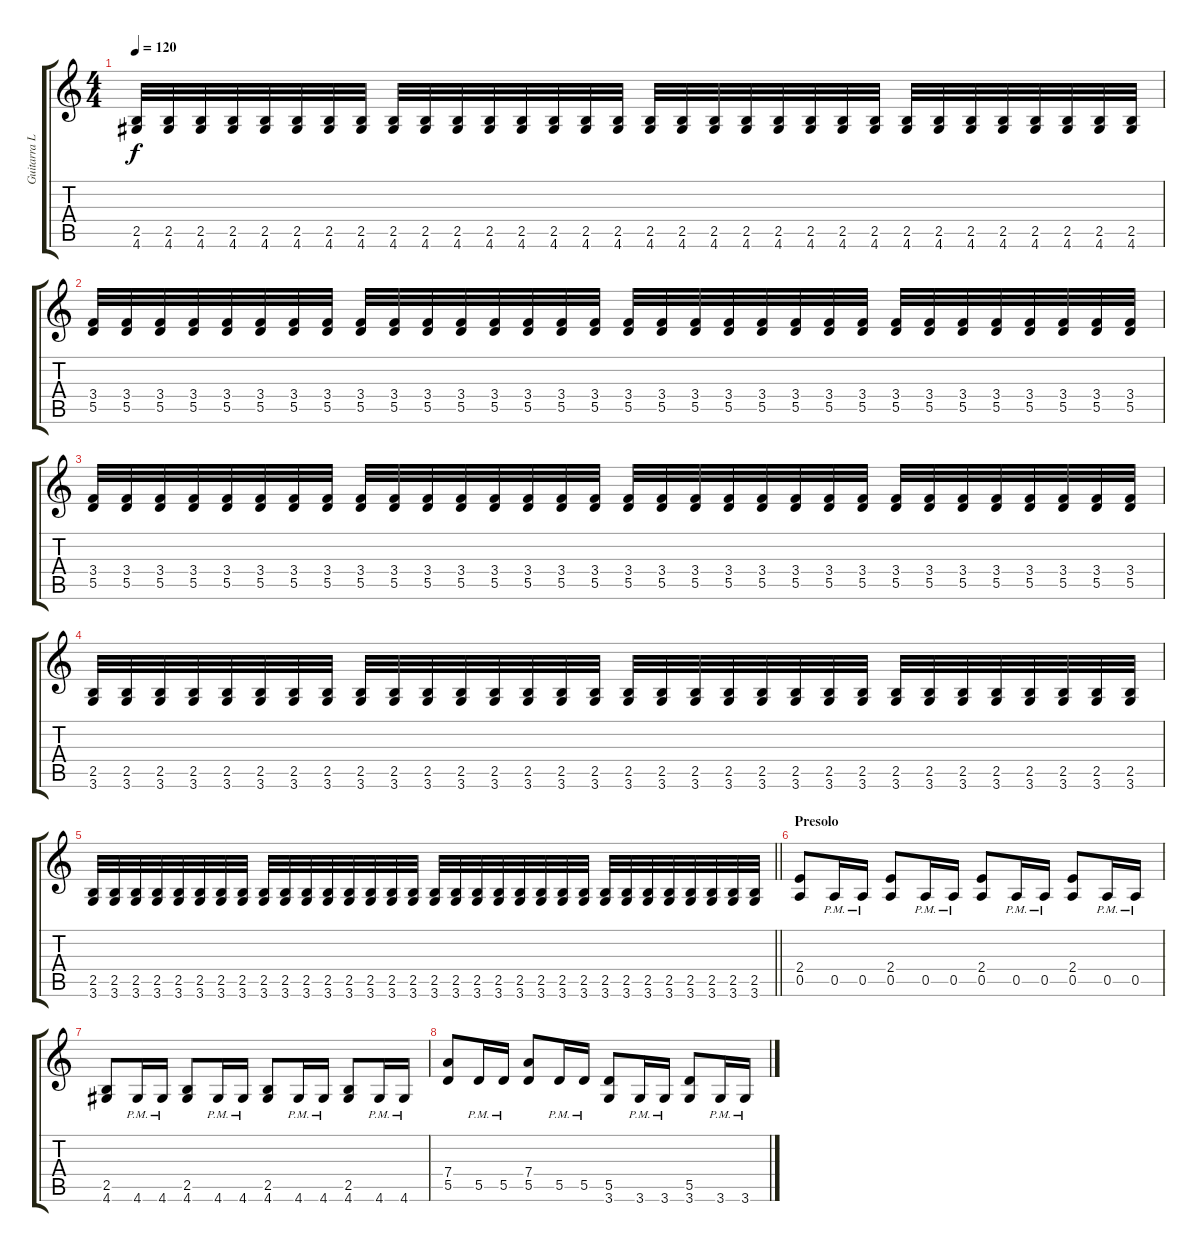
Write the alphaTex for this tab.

\track ("Guitarra Líder" "Guitarra L") {instrument distortionguitar}
\staff {score tabs}
\tuning (E4 B3 G3 D3 A2 E2) {hide}
\ts (4 4)
\tempo 120
\clef g2
\ks c
(2.5 4.6).32{dy f} (2.5 4.6).32 (2.5 4.6).32 (2.5 4.6).32 (2.5 4.6).32 (2.5 4.6).32 (2.5 4.6).32 (2.5 4.6).32 (2.5 4.6).32 (2.5 4.6).32 (2.5 4.6).32 (2.5 4.6).32 (2.5 4.6).32 (2.5 4.6).32 (2.5 4.6).32 (2.5 4.6).32 (2.5 4.6).32 (2.5 4.6).32 (2.5 4.6).32 (2.5 4.6).32 (2.5 4.6).32 (2.5 4.6).32 (2.5 4.6).32 (2.5 4.6).32 (2.5 4.6).32 (2.5 4.6).32 (2.5 4.6).32 (2.5 4.6).32 (2.5 4.6).32 (2.5 4.6).32 (2.5 4.6).32 (2.5 4.6).32 |
(3.4 5.5).32 (3.4 5.5).32 (3.4 5.5).32 (3.4 5.5).32 (3.4 5.5).32 (3.4 5.5).32 (3.4 5.5).32 (3.4 5.5).32 (3.4 5.5).32 (3.4 5.5).32 (3.4 5.5).32 (3.4 5.5).32 (3.4 5.5).32 (3.4 5.5).32 (3.4 5.5).32 (3.4 5.5).32 (3.4 5.5).32 (3.4 5.5).32 (3.4 5.5).32 (3.4 5.5).32 (3.4 5.5).32 (3.4 5.5).32 (3.4 5.5).32 (3.4 5.5).32 (3.4 5.5).32 (3.4 5.5).32 (3.4 5.5).32 (3.4 5.5).32 (3.4 5.5).32 (3.4 5.5).32 (3.4 5.5).32 (3.4 5.5).32 |
(3.4 5.5).32 (3.4 5.5).32 (3.4 5.5).32 (3.4 5.5).32 (3.4 5.5).32 (3.4 5.5).32 (3.4 5.5).32 (3.4 5.5).32 (3.4 5.5).32 (3.4 5.5).32 (3.4 5.5).32 (3.4 5.5).32 (3.4 5.5).32 (3.4 5.5).32 (3.4 5.5).32 (3.4 5.5).32 (3.4 5.5).32 (3.4 5.5).32 (3.4 5.5).32 (3.4 5.5).32 (3.4 5.5).32 (3.4 5.5).32 (3.4 5.5).32 (3.4 5.5).32 (3.4 5.5).32 (3.4 5.5).32 (3.4 5.5).32 (3.4 5.5).32 (3.4 5.5).32 (3.4 5.5).32 (3.4 5.5).32 (3.4 5.5).32 |
(2.5 3.6).32 (2.5 3.6).32 (2.5 3.6).32 (2.5 3.6).32 (2.5 3.6).32 (2.5 3.6).32 (2.5 3.6).32 (2.5 3.6).32 (2.5 3.6).32 (2.5 3.6).32 (2.5 3.6).32 (2.5 3.6).32 (2.5 3.6).32 (2.5 3.6).32 (2.5 3.6).32 (2.5 3.6).32 (2.5 3.6).32 (2.5 3.6).32 (2.5 3.6).32 (2.5 3.6).32 (2.5 3.6).32 (2.5 3.6).32 (2.5 3.6).32 (2.5 3.6).32 (2.5 3.6).32 (2.5 3.6).32 (2.5 3.6).32 (2.5 3.6).32 (2.5 3.6).32 (2.5 3.6).32 (2.5 3.6).32 (2.5 3.6).32 |
\barLineRight lightlight
(2.5 3.6).32 (2.5 3.6).32 (2.5 3.6).32 (2.5 3.6).32 (2.5 3.6).32 (2.5 3.6).32 (2.5 3.6).32 (2.5 3.6).32 (2.5 3.6).32 (2.5 3.6).32 (2.5 3.6).32 (2.5 3.6).32 (2.5 3.6).32 (2.5 3.6).32 (2.5 3.6).32 (2.5 3.6).32 (2.5 3.6).32 (2.5 3.6).32 (2.5 3.6).32 (2.5 3.6).32 (2.5 3.6).32 (2.5 3.6).32 (2.5 3.6).32 (2.5 3.6).32 (2.5 3.6).32 (2.5 3.6).32 (2.5 3.6).32 (2.5 3.6).32 (2.5 3.6).32 (2.5 3.6).32 (2.5 3.6).32 (2.5 3.6).32 |
\section ("" "Presolo")
(2.4 0.5).8{volume 16} 0.5{pm}.16 0.5{pm}.16 (2.4 0.5).8 0.5{pm}.16 0.5{pm}.16 (2.4 0.5).8 0.5{pm}.16 0.5{pm}.16 (2.4 0.5).8 0.5{pm}.16 0.5{pm}.16 |
(2.5 4.6).8 4.6{pm}.16 4.6{pm}.16 (2.5 4.6).8 4.6{pm}.16 4.6{pm}.16 (2.5 4.6).8 4.6{pm}.16 4.6{pm}.16 (2.5 4.6).8 4.6{pm}.16 4.6{pm}.16 |
(7.4 5.5).8 5.5{pm}.16 5.5{pm}.16 (7.4 5.5).8 5.5{pm}.16 5.5{pm}.16 (5.5 3.6).8 3.6{pm}.16 3.6{pm}.16 (5.5 3.6).8 3.6{pm}.16 3.6{pm}.16
